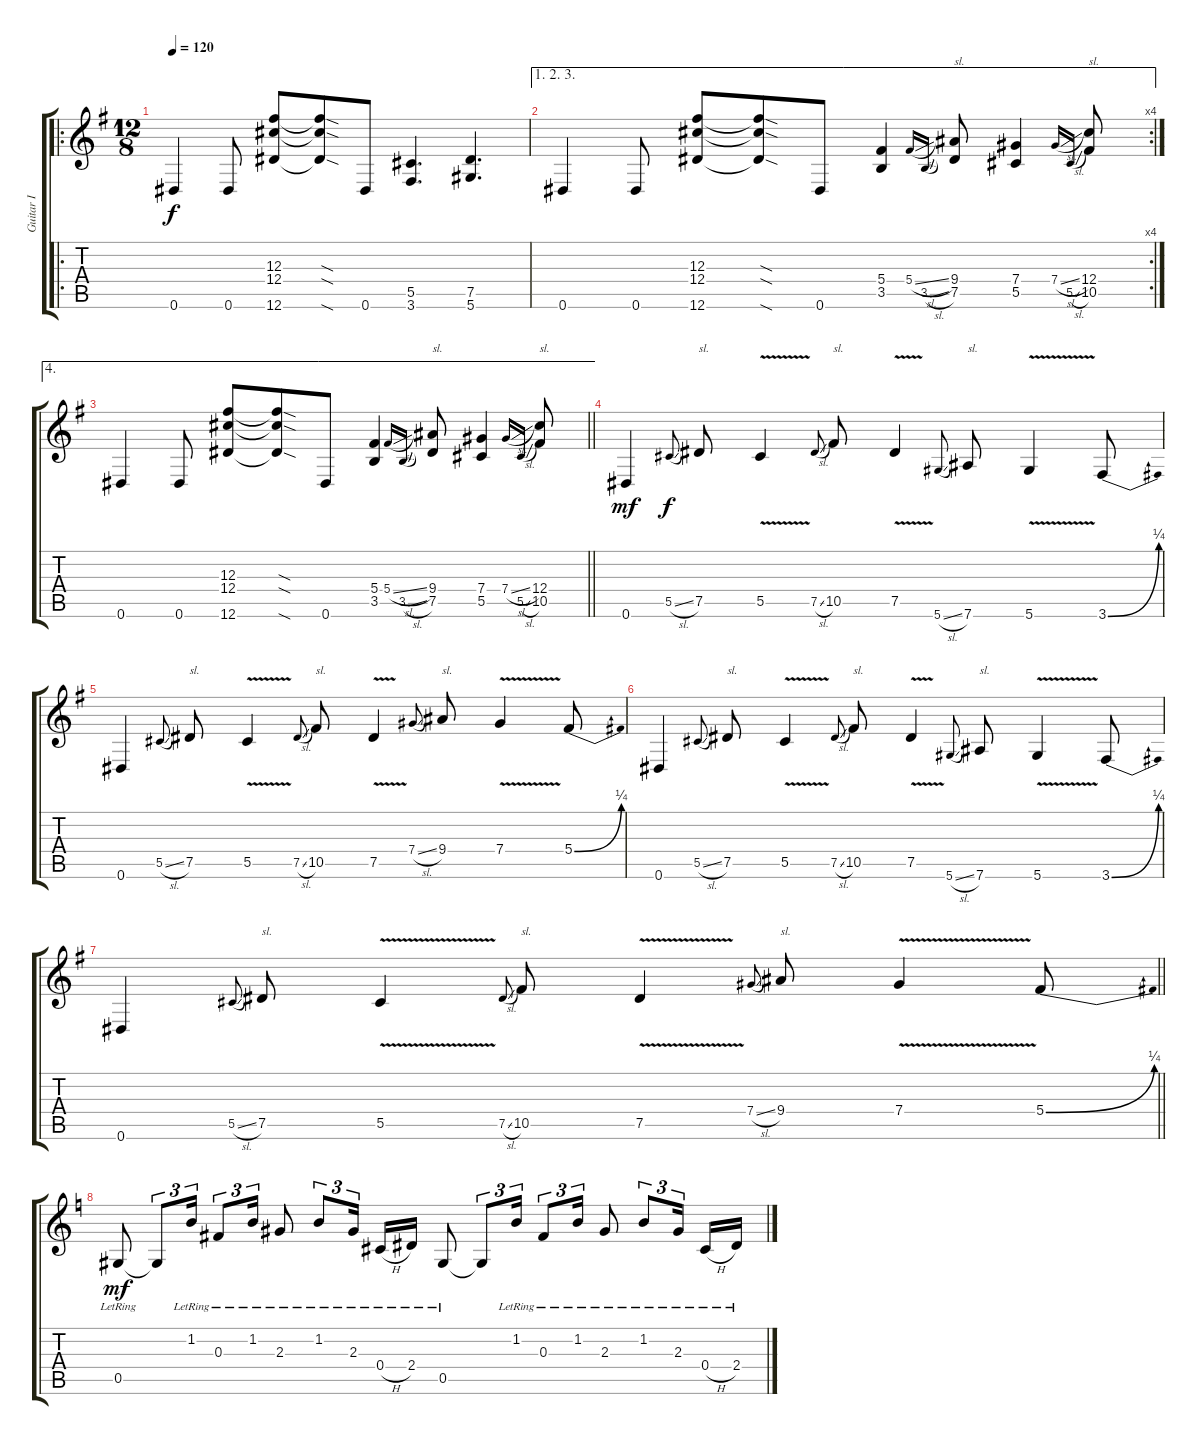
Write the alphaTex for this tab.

\track ("Guitar I" "Guitar I") {instrument distortionguitar}
\staff {score tabs}
\tuning (Eb4 Bb3 Gb3 Db3 Ab2 Eb2) {hide}
\ro
\ts (12 8)
\tempo 120
\clef g2
\ks eminor
0.6.4{dy f} 0.6.8 (12.3 12.4 12.6).8 (12.3{sod t} 12.4{sod t} 12.6{sod t}).8 0.6.8 (5.5 3.6).4{d} (7.5 5.6).4{d} |
\ae (1 2 3)
\rc 4
0.6.4 0.6.8 (12.3 12.4 12.6).8 (12.3{sod t} 12.4{sod t} 12.6{sod t}).8 0.6.8 (5.4 3.5).4 5.4{sl}.16{gr onbeat} 3.5{sl}.16{gr onbeat} (9.4 7.5).8{txt "sl."} (7.4 5.5).4 7.4{sl}.16{gr onbeat} 5.5{sl}.16{gr onbeat} (12.4 10.5).8{txt "sl."} |
\ae 4
\barLineRight lightlight
0.6.4 0.6.8 (12.3 12.4 12.6).8 (12.3{sod t} 12.4{sod t} 12.6{sod t}).8 0.6.8 (5.4 3.5).4 5.4{sl}.16{gr onbeat} 3.5{sl}.16{gr onbeat} (9.4 7.5).8{txt "sl."} (7.4 5.5).4 7.4{sl}.16{gr onbeat} 5.5{sl}.16{gr onbeat} (12.4 10.5).8{txt "sl."} |
0.6.4{dy mf volume 14} 5.5{sl}.8{gr onbeat dy f} 7.5.8{txt "sl."} 5.5{v}.4 7.5{sl}.8{gr onbeat} 10.5.8{txt "sl."} 7.5{v}.4 5.6{sl}.8{gr onbeat} 7.6.8{txt "sl."} 5.6{v}.4 3.6{be (bend 0 0 60 1)}.8 |
0.6.4 5.5{sl}.8{gr onbeat} 7.5.8{txt "sl."} 5.5{v}.4 7.5{sl}.8{gr onbeat} 10.5.8{txt "sl."} 7.5{v}.4 7.4{sl}.8{gr onbeat} 9.4.8{txt "sl."} 7.4{v}.4 5.4{be (bend 0 0 60 1)}.8 |
0.6.4 5.5{sl}.8{gr onbeat} 7.5.8{txt "sl."} 5.5{v}.4 7.5{sl}.8{gr onbeat} 10.5.8{txt "sl."} 7.5{v}.4 5.6{sl}.8{gr onbeat} 7.6.8{txt "sl."} 5.6{v}.4 3.6{be (bend 0 0 60 1)}.8 |
\barLineRight lightlight
0.6.4 5.5{sl}.8{gr onbeat} 7.5.8{txt "sl."} 5.5{v}.4 7.5{sl}.8{gr onbeat} 10.5.8{txt "sl."} 7.5{v}.4 7.4{sl}.8{gr onbeat} 9.4.8{txt "sl."} 7.4{v}.4 5.4{be (bend 0 0 60 1)}.8 |
\ks aminor
0.5{lr}.8{dy mf} 0.5{t}.8{tu (3 2)} 1.2{lr}.16{tu (3 2)} 0.3{lr}.8{tu (3 2)} 1.2{lr}.16{tu (3 2)} 2.3{lr}.8 1.2{lr}.8{tu (3 2)} 2.3{lr}.16{tu (3 2) beam splitsecondary} 0.4{h lr}.16 2.4{lr}.16 0.5{lr}.8 0.5{t}.8{tu (3 2)} 1.2{lr}.16{tu (3 2)} 0.3{lr}.8{tu (3 2)} 1.2{lr}.16{tu (3 2)} 2.3{lr}.8 1.2{lr}.8{tu (3 2)} 2.3{lr}.16{tu (3 2) beam splitsecondary} 0.4{h lr}.16 2.4{lr}.16
